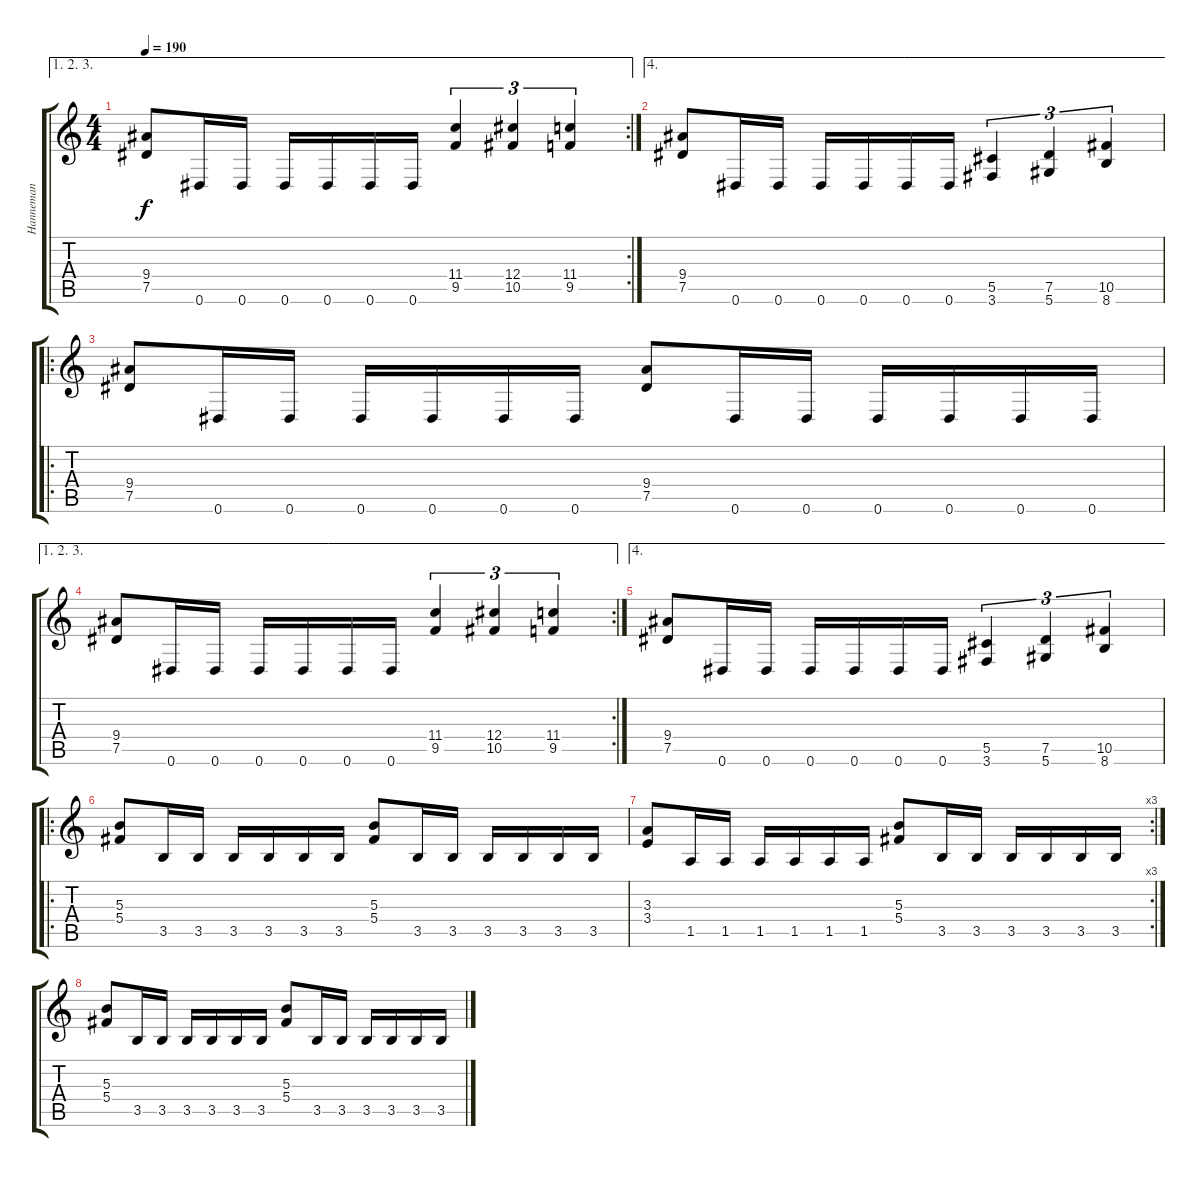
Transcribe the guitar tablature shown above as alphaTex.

\track ("Hanneman" "Hanneman") {instrument distortionguitar}
\staff {score tabs}
\tuning (Eb4 Bb3 Gb3 Db3 Ab2 Eb2) {hide}
\ae (1 2 3)
\rc 2
\ts (4 4)
\tempo 190
\clef g2
\ks c
(9.4 7.5).8{dy f} 0.6.16 0.6.16 0.6.16 0.6.16 0.6.16 0.6.16 (11.4 9.5).4{tu (3 2)} (12.4 10.5).4{tu (3 2)} (11.4 9.5).4{tu (3 2)} |
\ae 4
(9.4 7.5).8 0.6.16 0.6.16 0.6.16 0.6.16 0.6.16 0.6.16 (5.5 3.6).4{tu (3 2)} (7.5 5.6).4{tu (3 2)} (10.5 8.6).4{tu (3 2)} |
\ro
(9.4 7.5).8 0.6.16 0.6.16 0.6.16 0.6.16 0.6.16 0.6.16 (9.4 7.5).8 0.6.16 0.6.16 0.6.16 0.6.16 0.6.16 0.6.16 |
\ae (1 2 3)
\rc 2
(9.4 7.5).8 0.6.16 0.6.16 0.6.16 0.6.16 0.6.16 0.6.16 (11.4 9.5).4{tu (3 2)} (12.4 10.5).4{tu (3 2)} (11.4 9.5).4{tu (3 2)} |
\ae 4
(9.4 7.5).8 0.6.16 0.6.16 0.6.16 0.6.16 0.6.16 0.6.16 (5.5 3.6).4{tu (3 2)} (7.5 5.6).4{tu (3 2)} (10.5 8.6).4{tu (3 2)} |
\ro
(5.3 5.4).8 3.5.16 3.5.16 3.5.16 3.5.16 3.5.16 3.5.16 (5.3 5.4).8 3.5.16 3.5.16 3.5.16 3.5.16 3.5.16 3.5.16 |
\rc 3
(3.3 3.4).8 1.5.16 1.5.16 1.5.16 1.5.16 1.5.16 1.5.16 (5.3 5.4).8 3.5.16 3.5.16 3.5.16 3.5.16 3.5.16 3.5.16 |
(5.3 5.4).8 3.5.16 3.5.16 3.5.16 3.5.16 3.5.16 3.5.16 (5.3 5.4).8 3.5.16 3.5.16 3.5.16 3.5.16 3.5.16 3.5.16
